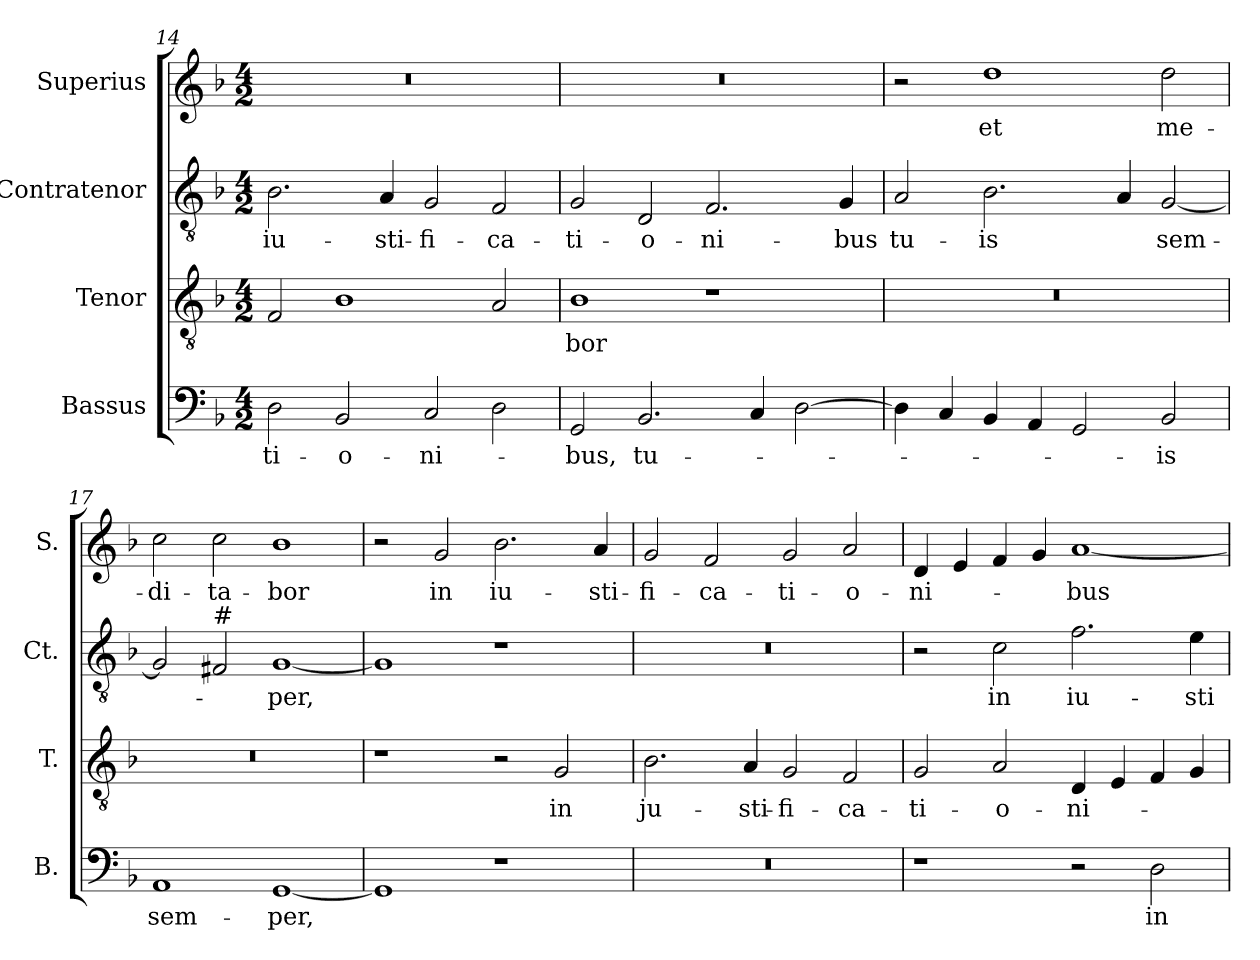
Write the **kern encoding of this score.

**kern	**text	**kern	**text	**kern	**text	**kern	**text
*part4	*part4	*part3	*part3	*part2	*part2	*part1	*part1
*staff4	*staff4	*staff3	*staff3	*staff2	*staff2	*staff1	*staff1
*I"Bassus	*	*I"Tenor	*	*I"Contratenor	*	*I"Superius	*
*I'B.	*	*I'T.	*	*I'Ct.	*	*I'S.	*
*clefF4	*	*clefGv2	*	*clefGv2	*	*clefG2	*
*	*	*ITrd7c12	*	*ITrd7c12	*	*	*
*k[b-]	*	*k[b-]	*	*k[b-]	*	*k[b-]	*
*F:	*	*F:	*	*F:	*	*F:	*
*M4/2	*	*M4/2	*	*M4/2	*	*M4/2	*
=14	=14	=14	=14	=14	=14	=14	=14
!	!LO:LY:b:color=#000000	!	!	!	!	!	!
!	!	!	!	!	!LO:LY:b:color=#000000	!LO:N:vis=1	!
2Di\	-ti-	2FFi/	.	2.BB-i\	iu-	0r	.
!	!LO:LY:b:color=#000000	!	!	!	!	!	!
2BB-i/	-o-	1BB-i	.	.	.	.	.
!	!	!	!	!	!LO:LY:b:color=#000000	!	!
.	.	.	.	4AAi/	-sti-	.	.
!	!LO:LY:b:color=#000000	!	!	!	!	!	!
!	!	!	!	!	!LO:LY:b:color=#000000	!	!
2Ci/	-ni-	.	.	2GGi/	-fi-	.	.
!	!	!	!	!	!LO:LY:b:color=#000000	!	!
2Di\	.	2AAi/	.	2FFi/	-ca-	.	.
!!LO:PB:g=z
=15	=15	=15	=15	=15	=15	=15	=15
!	!LO:LY:b:color=#000000	!	!	!	!	!	!
!	!	!	!LO:LY:b:color=#000000	!	!	!	!
!	!	!	!	!	!LO:LY:b:color=#000000	!LO:N:vis=1	!
2GGi/	-bus,	1BB-i	-bor	2GGi/	-ti-	0r	.
!	!LO:LY:b:color=#000000	!	!	!	!	!	!
!	!	!	!	!	!LO:LY:b:color=#000000	!	!
2.BB-i/	tu-	.	.	2DDi/	-o-	.	.
!	!	!	!	!	!LO:LY:b:color=#000000	!	!
.	.	1r	.	2.FFi/	-ni-	.	.
4Ci/	.	.	.	.	.	.	.
[>2Di\	.	.	.	.	.	.	.
!	!	!	!	!	!LO:LY:b:color=#000000	!	!
.	.	.	.	4GGi/	-bus	.	.
=16	=16	=16	=16	=16	=16	=16	=16
!	!	!LO:N:vis=1	!	!	!	!	!
!	!	!	!	!	!LO:LY:b:color=#000000	!	!
4Di\]	.	0r	.	2AAi/	tu-	2r	.
4Ci/	.	.	.	.	.	.	.
!	!	!	!	!	!LO:LY:b:color=#000000	!	!
!	!	!	!	!	!	!	!LO:LY:b:color=#000000
4BB-i/	.	.	.	2.BB-i\	-is	1ddi	et
4AAi/	.	.	.	.	.	.	.
2GGi/	.	.	.	.	.	.	.
.	.	.	.	4AAi/	.	.	.
!	!LO:LY:b:color=#000000	!	!	!	!	!	!
!	!	!	!	!	!LO:LY:b:color=#000000	!	!
!	!	!	!	!	!	!	!LO:LY:b:color=#000000
2BB-i/	-is	.	.	[<2GGi/	sem-	2ddi\	me-
=17	=17	=17	=17	=17	=17	=17	=17
!	!LO:LY:b:color=#000000	!LO:N:vis=1	!	!	!	!	!
!	!	!	!	!	!	!	!LO:LY:b:color=#000000
1AAi	sem-	0r	.	2GGi/]	.	2cci\	-di-
!	!	!	!	!LO:TX:a:t=#	!	!	!
!	!	!	!	!	!	!	!LO:LY:b:color=#000000
.	.	.	.	2FF#i/	.	2cci\	-ta-
!	!LO:LY:b:color=#000000	!	!	!	!	!	!
!	!	!	!	!	!LO:LY:b:color=#000000	!	!
!	!	!	!	!	!	!	!LO:LY:b:color=#000000
[<1GGi	-per,	.	.	[<1GGi	-per,	1b-i	-bor
=18	=18	=18	=18	=18	=18	=18	=18
1GGi]	.	1r	.	1GGi]	.	2r	.
!	!	!	!	!	!	!	!LO:LY:b:color=#000000
.	.	.	.	.	.	2gi/	in
!	!	!	!	!	!	!	!LO:LY:b:color=#000000
1r	.	2r	.	1r	.	2.b-i\	iu-
!	!	!	!LO:LY:b:color=#000000	!	!	!	!
.	.	2GGi/	in	.	.	.	.
!	!	!	!	!	!	!	!LO:LY:b:color=#000000
.	.	.	.	.	.	4ai/	-sti-
=19	=19	=19	=19	=19	=19	=19	=19
!LO:N:vis=1	!	!	!	!	!	!	!
!	!	!	!LO:LY:b:color=#000000	!LO:N:vis=1	!	!	!
!	!	!	!	!	!	!	!LO:LY:b:color=#000000
0r	.	2.BB-i\	ju-	0r	.	2gi/	-fi-
!	!	!	!	!	!	!	!LO:LY:b:color=#000000
.	.	.	.	.	.	2fi/	-ca-
!	!	!	!LO:LY:b:color=#000000	!	!	!	!
.	.	4AAi/	-sti-	.	.	.	.
!	!	!	!LO:LY:b:color=#000000	!	!	!	!
!	!	!	!	!	!	!	!LO:LY:b:color=#000000
.	.	2GGi/	-fi-	.	.	2gi/	-ti-
!	!	!	!LO:LY:b:color=#000000	!	!	!	!
!	!	!	!	!	!	!	!LO:LY:b:color=#000000
.	.	2FFi/	-ca-	.	.	2ai/	-o-
!!LO:LB:g=z
=20	=20	=20	=20	=20	=20	=20	=20
!	!	!	!LO:LY:b:color=#000000	!	!	!	!
!	!	!	!	!	!	!	!LO:LY:b:color=#000000
1r	.	2GGi/	-ti-	2r	.	4di/	-ni-
.	.	.	.	.	.	4ei/	.
!	!	!	!LO:LY:b:color=#000000	!	!	!	!
!	!	!	!	!	!LO:LY:b:color=#000000	!	!
.	.	2AAi/	-o-	2Ci\	in	4fi/	.
.	.	.	.	.	.	4gi/	.
!	!	!	!LO:LY:b:color=#000000	!	!	!	!
!	!	!	!	!	!LO:LY:b:color=#000000	!	!
!	!	!	!	!	!	!	!LO:LY:b:color=#000000
2r	.	4DDi/	-ni-	2.Fi\	iu-	[<1ai	-bus
.	.	4EEi/	.	.	.	.	.
!	!LO:LY:b:color=#000000	!	!	!	!	!	!
2Di\	in	4FFi/	.	.	.	.	.
!	!	!	!	!	!LO:LY:b:color=#000000	!	!
.	.	4GGi/	.	4Ei\	-sti-	.	.
=	=	=	=	=	=	=	=
*-	*-	*-	*-	*-	*-	*-	*-
